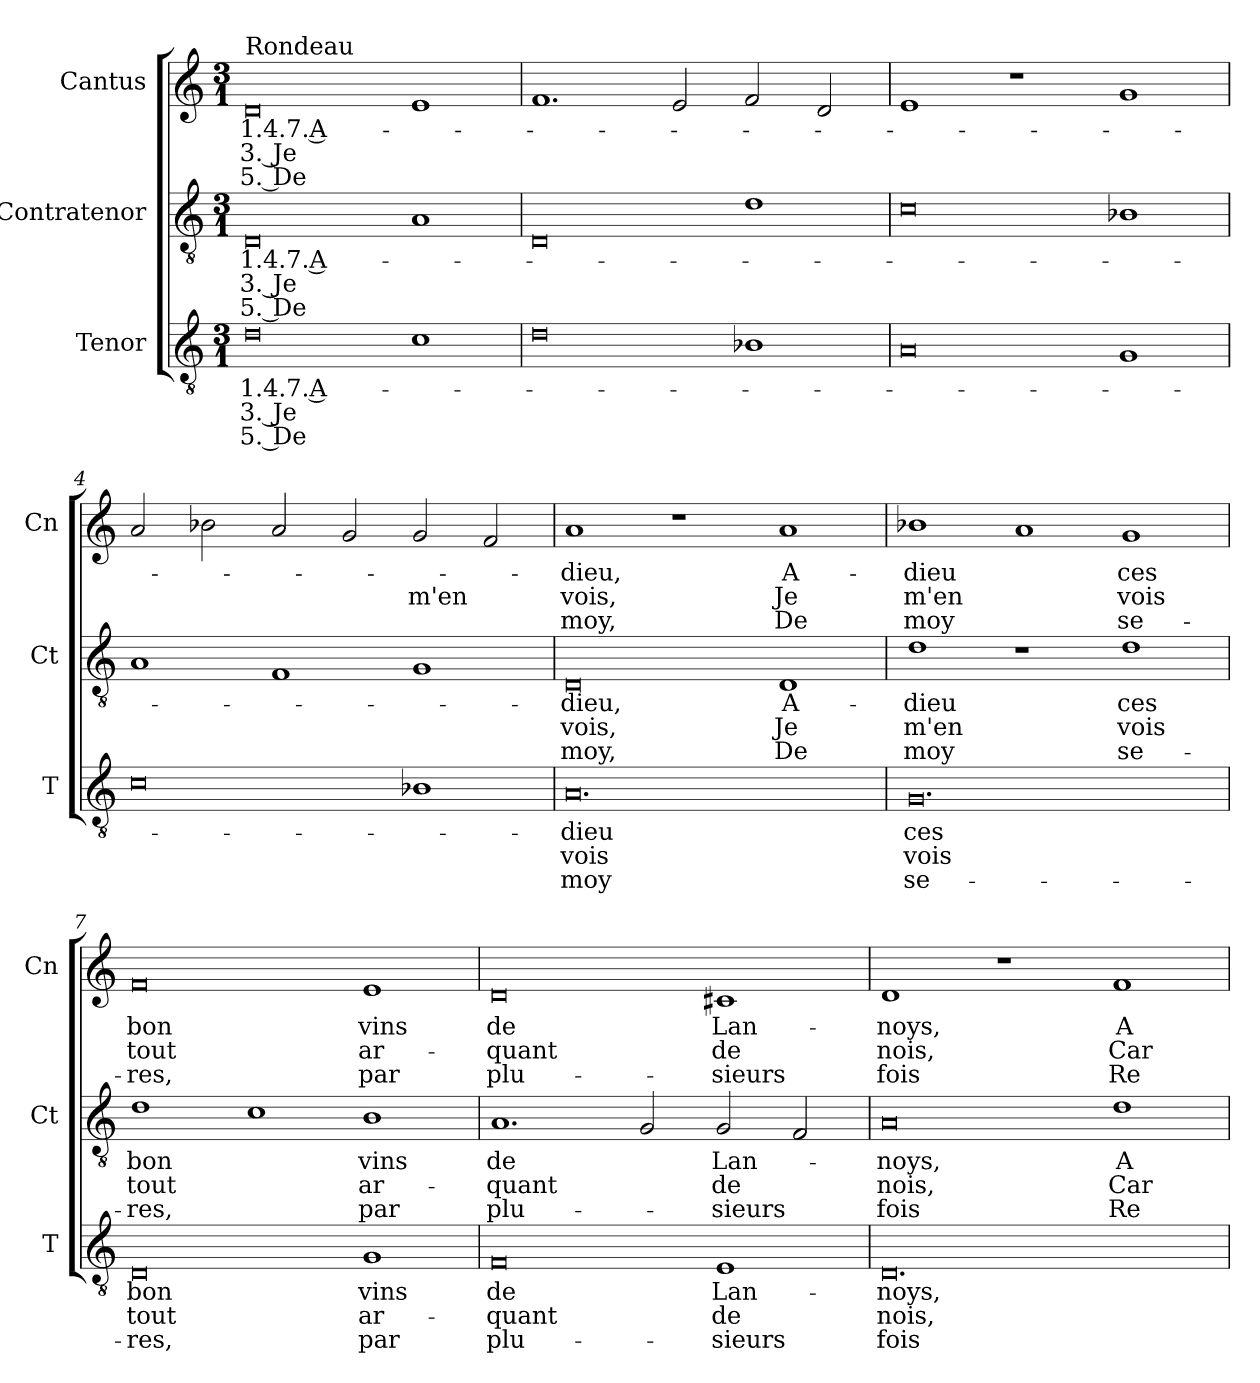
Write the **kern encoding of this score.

**kern	**text	**text	**text	**kern	**text	**text	**text	**kern	**text	**text	**text
*part3	*part3	*part3	*part3	*part2	*part2	*part2	*part2	*part1	*part1	*part1	*part1
*staff3	*staff3	*staff3	*staff3	*staff2	*staff2	*staff2	*staff2	*staff1	*staff1	*staff1	*staff1
*I"Tenor	*	*	*	*I"Contratenor	*	*	*	*I"Cantus	*	*	*
*I'T	*	*	*	*I'Ct	*	*	*	*I'Cn	*	*	*
*clefGv2	*	*	*	*clefGv2	*	*	*	*clefG2	*	*	*
*k[]	*	*	*	*k[]	*	*	*	*k[]	*	*	*
*M3/1	*	*	*	*M3/1	*	*	*	*M3/1	*	*	*
=1	=1	=1	=1	=1	=1	=1	=1	=1	=1	=1	=1
!	!	!	!	!	!	!	!	!LO:TX:a:t=Rondeau	!	!	!
0d	1.4.7. A-	3. Je	5. De	0D	1.4.7. A-	3. Je	5. De	0d	1.4.7. A-	3. Je	5. De
1c	.	.	.	1A	.	.	.	1e	.	.	.
=2	=2	=2	=2	=2	=2	=2	=2	=2	=2	=2	=2
0d	.	.	.	0D	.	.	.	1.f	.	.	.
.	.	.	.	.	.	.	.	2e/	.	.	.
1B-X	.	.	.	1d	.	.	.	2f/	.	.	.
.	.	.	.	.	.	.	.	2d/	.	.	.
=3	=3	=3	=3	=3	=3	=3	=3	=3	=3	=3	=3
0A	.	.	.	0c	.	.	.	1e	.	.	.
.	.	.	.	.	.	.	.	1r	.	.	.
1G	.	.	.	1B-X	.	.	.	1g	.	.	.
=4	=4	=4	=4	=4	=4	=4	=4	=4	=4	=4	=4
0c	.	.	.	1A	.	.	.	2a/	.	.	.
.	.	.	.	.	.	.	.	2b-X\	.	.	.
.	.	.	.	1F	.	.	.	2a/	.	.	.
.	.	.	.	.	.	.	.	2g/	.	.	.
1B-X	.	.	.	1G	.	.	.	2g/	.	m'en	.
.	.	.	.	.	.	.	.	2f/	.	.	.
=5	=5	=5	=5	=5	=5	=5	=5	=5	=5	=5	=5
0.A	-dieu	vois	moy	0D	-dieu,	vois,	moy,	1a	-dieu,	vois,	moy,
.	.	.	.	.	.	.	.	1r	.	.	.
.	.	.	.	1D	A-	Je	De	1a	A-	Je	De
=6	=6	=6	=6	=6	=6	=6	=6	=6	=6	=6	=6
0.G	ces	vois	se-	1d	-dieu	m'en	moy	1b-X	-dieu	m'en	moy
.	.	.	.	1r	.	.	.	1a	.	.	.
.	.	.	.	1d	ces	vois	se-	1g	ces	vois	se-
=7	=7	=7	=7	=7	=7	=7	=7	=7	=7	=7	=7
0D	bon	tout	-res,	1d	bon	tout	-res,	0f	bon	tout	-res,
.	.	.	.	1c	.	.	.	.	.	.	.
1G	vins	ar-	par	1B	vins	ar-	par	1e	vins	ar-	par
=8	=8	=8	=8	=8	=8	=8	=8	=8	=8	=8	=8
0F	de	-quant	plu-	1.A	de	-quant	plu-	0d	de	-quant	plu-
.	.	.	.	2G/	.	.	.	.	.	.	.
1E	Lan-	de	-sieurs	2G/	Lan-	de	-sieurs	1c#X	Lan-	de	-sieurs
.	.	.	.	2F/	.	.	.	.	.	.	.
=9	=9	=9	=9	=9	=9	=9	=9	=9	=9	=9	=9
0.D	-noys,	nois,	fois	0A	-noys,	nois,	fois	1d	-noys,	nois,	fois
.	.	.	.	.	.	.	.	1r	.	.	.
.	.	.	.	1d	A-	Car	Re-	1f	A-	Car	Re-
=	=	=	=	=	=	=	=	=	=	=	=
*-	*-	*-	*-	*-	*-	*-	*-	*-	*-	*-	*-
